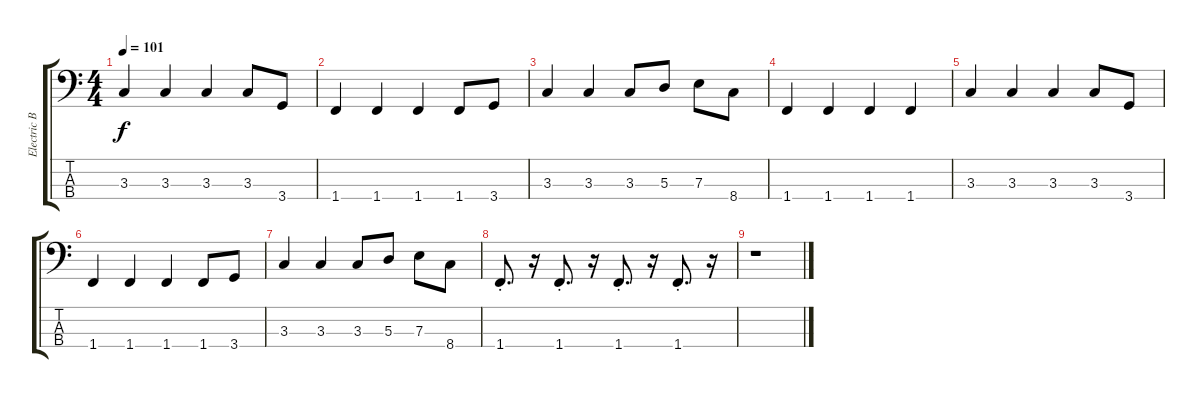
\track ("Electric Bass (Finger)" "Electric B") {instrument electricbassfinger}
\staff {score tabs}
\tuning (G2 D2 A1 E1) {hide}
\ts (4 4)
\tempo 101
\clef f4
\ks c
3.3.4{dy f} 3.3.4 3.3.4 3.3.8 3.4.8 |
1.4.4 1.4.4 1.4.4 1.4.8 3.4.8 |
3.3.4 3.3.4 3.3.8 5.3.8 7.3.8 8.4.8 |
1.4.4 1.4.4 1.4.4 1.4.4 |
3.3.4 3.3.4 3.3.4 3.3.8 3.4.8 |
1.4.4 1.4.4 1.4.4 1.4.8 3.4.8 |
3.3.4 3.3.4 3.3.8 5.3.8 7.3.8 8.4.8 |
1.4{st}.8{d} r.16 1.4{st}.8{d} r.16 1.4{st}.8{d} r.16 1.4{st}.8{d} r.16 |
r.1
